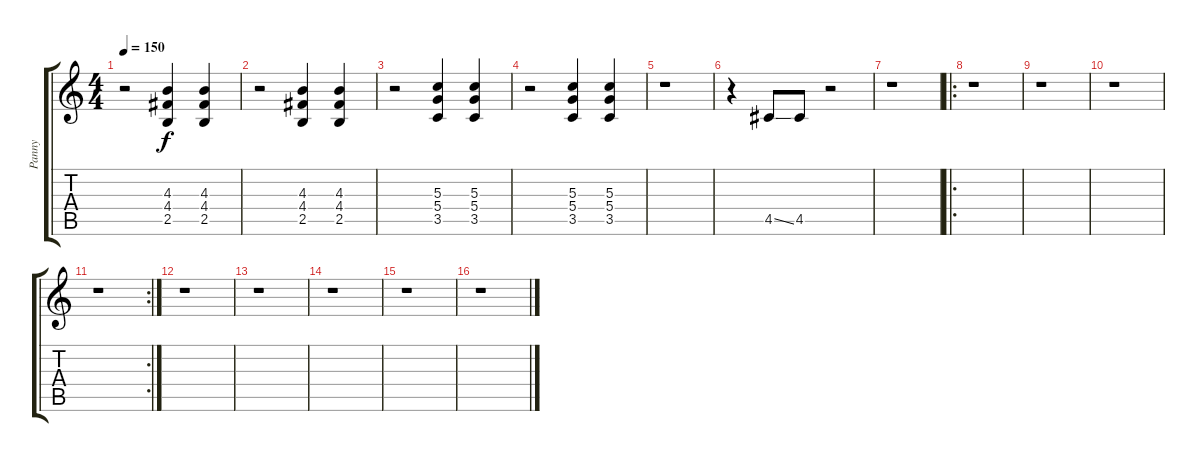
\track ("Panny" "Panny") {instrument distortionguitar}
\staff {score tabs}
\tuning (E4 B3 G3 D3 A2 E2) {hide}
\ts (4 4)
\tempo 150
\clef g2
\ks c
r.2{dy f instrument distortionguitar} (4.3 4.4 2.5).4 (4.3 4.4 2.5).4 |
r.2 (4.3 4.4 2.5).4 (4.3 4.4 2.5).4 |
r.2 (5.3 5.4 3.5).4 (5.3 5.4 3.5).4 |
r.2 (5.3 5.4 3.5).4 (5.3 5.4 3.5).4 |
r.1 |
r.4 4.5{ss}.8 4.5.8 r.2 |
r.1 |
\ro
r.1 |
r.1 |
r.1 |
\rc 2
r.1 |
r.1 |
r.1 |
r.1 |
r.1 |
r.1
